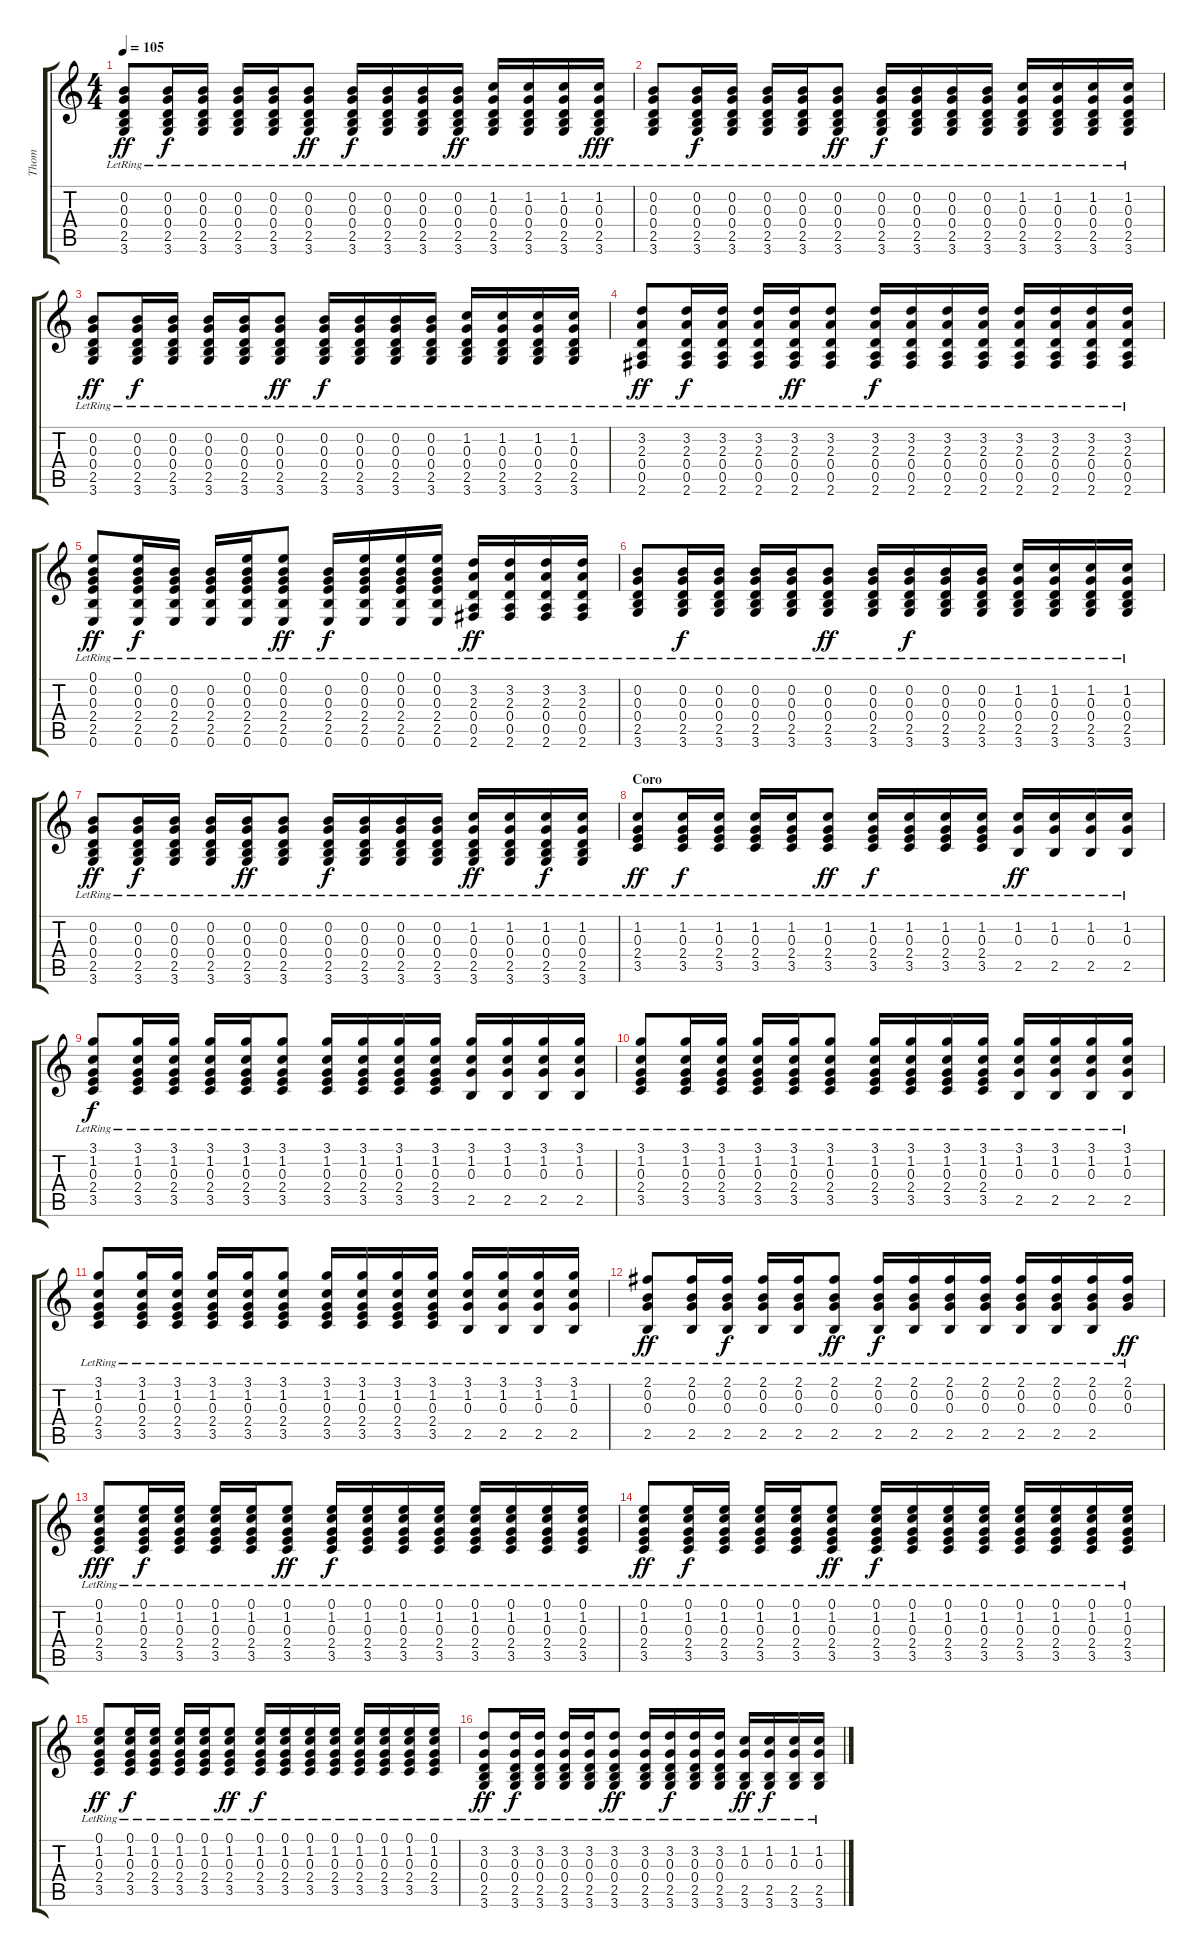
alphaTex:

\track ("Thom" "Thom") {instrument acousticguitarnylon}
\staff {score tabs}
\tuning (E4 B3 G3 D3 A2 E2) {hide}
\ts (4 4)
\tempo 105
\clef g2
\ks c
(0.2{lr} 0.3{lr} 0.4{lr} 2.5{lr} 3.6{lr}).8{dy ff} (0.2{lr} 0.3{lr} 0.4{lr} 2.5{lr} 3.6{lr}).16{dy f} (0.2{lr} 0.3{lr} 0.4{lr} 2.5{lr} 3.6{lr}).16 (0.2{lr} 0.3{lr} 0.4{lr} 2.5{lr} 3.6{lr}).16 (0.2{lr} 0.3{lr} 0.4{lr} 2.5{lr} 3.6{lr}).16 (0.2{lr} 0.3{lr} 0.4{lr} 2.5{lr} 3.6{lr}).8{dy ff} (0.2{lr} 0.3{lr} 0.4{lr} 2.5{lr} 3.6{lr}).16{dy f} (0.2{lr} 0.3{lr} 0.4{lr} 2.5{lr} 3.6{lr}).16 (0.2{lr} 0.3{lr} 0.4{lr} 2.5{lr} 3.6{lr}).16 (0.2{lr} 0.3{lr} 0.4{lr} 2.5{lr} 3.6{lr}).16{dy ff} (1.2{lr} 0.3{lr} 0.4{lr} 2.5{lr} 3.6{lr}).16 (1.2{lr} 0.3{lr} 0.4{lr} 2.5{lr} 3.6{lr}).16 (1.2{lr} 0.3{lr} 0.4{lr} 2.5{lr} 3.6{lr}).16 (1.2{lr} 0.3{lr} 0.4{lr} 2.5{lr} 3.6{lr}).16{dy fff} |
(0.2{lr} 0.3{lr} 0.4{lr} 2.5{lr} 3.6{lr}).8 (0.2{lr} 0.3{lr} 0.4{lr} 2.5{lr} 3.6{lr}).16{dy f} (0.2{lr} 0.3{lr} 0.4{lr} 2.5{lr} 3.6{lr}).16 (0.2{lr} 0.3{lr} 0.4{lr} 2.5{lr} 3.6{lr}).16 (0.2{lr} 0.3{lr} 0.4{lr} 2.5{lr} 3.6{lr}).16 (0.2{lr} 0.3{lr} 0.4{lr} 2.5{lr} 3.6{lr}).8{dy ff} (0.2{lr} 0.3{lr} 0.4{lr} 2.5{lr} 3.6{lr}).16{dy f} (0.2{lr} 0.3{lr} 0.4{lr} 2.5{lr} 3.6{lr}).16 (0.2{lr} 0.3{lr} 0.4{lr} 2.5{lr} 3.6{lr}).16 (0.2{lr} 0.3{lr} 0.4{lr} 2.5{lr} 3.6{lr}).16 (1.2{lr} 0.3{lr} 0.4{lr} 2.5{lr} 3.6{lr}).16 (1.2{lr} 0.3{lr} 0.4{lr} 2.5{lr} 3.6{lr}).16 (1.2{lr} 0.3{lr} 0.4{lr} 2.5{lr} 3.6{lr}).16 (1.2{lr} 0.3{lr} 0.4{lr} 2.5{lr} 3.6{lr}).16 |
(0.2{lr} 0.3{lr} 0.4{lr} 2.5{lr} 3.6{lr}).8{dy ff} (0.2{lr} 0.3{lr} 0.4{lr} 2.5{lr} 3.6{lr}).16{dy f} (0.2{lr} 0.3{lr} 0.4{lr} 2.5{lr} 3.6{lr}).16 (0.2{lr} 0.3{lr} 0.4{lr} 2.5{lr} 3.6{lr}).16 (0.2{lr} 0.3{lr} 0.4{lr} 2.5{lr} 3.6{lr}).16 (0.2{lr} 0.3{lr} 0.4{lr} 2.5{lr} 3.6{lr}).8{dy ff} (0.2{lr} 0.3{lr} 0.4{lr} 2.5{lr} 3.6{lr}).16{dy f} (0.2{lr} 0.3{lr} 0.4{lr} 2.5{lr} 3.6{lr}).16 (0.2{lr} 0.3{lr} 0.4{lr} 2.5{lr} 3.6{lr}).16 (0.2{lr} 0.3{lr} 0.4{lr} 2.5{lr} 3.6{lr}).16 (1.2{lr} 0.3{lr} 0.4{lr} 2.5{lr} 3.6{lr}).16 (1.2{lr} 0.3{lr} 0.4{lr} 2.5{lr} 3.6{lr}).16 (1.2{lr} 0.3{lr} 0.4{lr} 2.5{lr} 3.6{lr}).16 (1.2{lr} 0.3{lr} 0.4{lr} 2.5{lr} 3.6{lr}).16 |
(3.2{lr} 2.3{lr} 0.4{lr} 0.5{lr} 2.6{lr}).8{dy ff} (3.2{lr} 2.3{lr} 0.4{lr} 0.5{lr} 2.6{lr}).16{dy f} (3.2{lr} 2.3{lr} 0.4{lr} 0.5{lr} 2.6{lr}).16 (3.2{lr} 2.3{lr} 0.4{lr} 0.5{lr} 2.6{lr}).16 (3.2{lr} 2.3{lr} 0.4{lr} 0.5{lr} 2.6{lr}).16{dy ff} (3.2{lr} 2.3{lr} 0.4{lr} 0.5{lr} 2.6{lr}).8 (3.2{lr} 2.3{lr} 0.4{lr} 0.5{lr} 2.6{lr}).16{dy f} (3.2{lr} 2.3{lr} 0.4{lr} 0.5{lr} 2.6{lr}).16 (3.2{lr} 2.3{lr} 0.4{lr} 0.5{lr} 2.6{lr}).16 (3.2{lr} 2.3{lr} 0.4{lr} 0.5{lr} 2.6{lr}).16 (3.2{lr} 2.3{lr} 0.4{lr} 0.5{lr} 2.6{lr}).16 (3.2{lr} 2.3{lr} 0.4{lr} 0.5{lr} 2.6{lr}).16 (3.2{lr} 2.3{lr} 0.4{lr} 0.5{lr} 2.6{lr}).16 (3.2{lr} 2.3{lr} 0.4{lr} 0.5{lr} 2.6{lr}).16 |
(0.1{lr} 0.2{lr} 0.3{lr} 2.4{lr} 2.5{lr} 0.6{lr}).8{dy ff} (0.1{lr} 0.2{lr} 0.3{lr} 2.4{lr} 2.5{lr} 0.6{lr}).16{dy f} (0.2{lr} 0.3{lr} 2.4{lr} 2.5{lr} 0.6{lr}).16 (0.2{lr} 0.3{lr} 2.4{lr} 2.5{lr} 0.6{lr}).16 (0.1{lr} 0.2{lr} 0.3{lr} 2.4{lr} 2.5{lr} 0.6{lr}).16 (0.1{lr} 0.2{lr} 0.3{lr} 2.4{lr} 2.5{lr} 0.6{lr}).8{dy ff} (0.2{lr} 0.3{lr} 2.4{lr} 2.5{lr} 0.6{lr}).16{dy f} (0.1{lr} 0.2{lr} 0.3{lr} 2.4{lr} 2.5{lr} 0.6{lr}).16 (0.1{lr} 0.2{lr} 0.3{lr} 2.4{lr} 2.5{lr} 0.6{lr}).16 (0.1{lr} 0.2{lr} 0.3{lr} 2.4{lr} 2.5{lr} 0.6{lr}).16 (3.2{lr} 2.3{lr} 0.4{lr} 0.5{lr} 2.6{lr}).16{dy ff} (3.2{lr} 2.3{lr} 0.4{lr} 0.5{lr} 2.6{lr}).16 (3.2{lr} 2.3{lr} 0.4{lr} 0.5{lr} 2.6{lr}).16 (3.2{lr} 2.3{lr} 0.4{lr} 0.5{lr} 2.6{lr}).16 |
(0.2{lr} 0.3{lr} 0.4{lr} 2.5{lr} 3.6{lr}).8 (0.2{lr} 0.3{lr} 0.4{lr} 2.5{lr} 3.6{lr}).16{dy f} (0.2{lr} 0.3{lr} 0.4{lr} 2.5{lr} 3.6{lr}).16 (0.2{lr} 0.3{lr} 0.4{lr} 2.5{lr} 3.6{lr}).16 (0.2{lr} 0.3{lr} 0.4{lr} 2.5{lr} 3.6{lr}).16 (0.2{lr} 0.3{lr} 0.4{lr} 2.5{lr} 3.6{lr}).8{dy ff} (0.2{lr} 0.3{lr} 0.4{lr} 2.5{lr} 3.6{lr}).16 (0.2{lr} 0.3{lr} 0.4{lr} 2.5{lr} 3.6{lr}).16{dy f} (0.2{lr} 0.3{lr} 0.4{lr} 2.5{lr} 3.6{lr}).16 (0.2{lr} 0.3{lr} 0.4{lr} 2.5{lr} 3.6{lr}).16 (1.2{lr} 0.3{lr} 0.4{lr} 2.5{lr} 3.6{lr}).16 (1.2{lr} 0.3{lr} 0.4{lr} 2.5{lr} 3.6{lr}).16 (1.2{lr} 0.3{lr} 0.4{lr} 2.5{lr} 3.6{lr}).16 (1.2{lr} 0.3{lr} 0.4{lr} 2.5{lr} 3.6{lr}).16 |
(0.2{lr} 0.3{lr} 0.4{lr} 2.5{lr} 3.6{lr}).8{dy ff} (0.2{lr} 0.3{lr} 0.4{lr} 2.5{lr} 3.6{lr}).16{dy f} (0.2{lr} 0.3{lr} 0.4{lr} 2.5{lr} 3.6{lr}).16 (0.2{lr} 0.3{lr} 0.4{lr} 2.5{lr} 3.6{lr}).16 (0.2{lr} 0.3{lr} 0.4{lr} 2.5{lr} 3.6{lr}).16{dy ff} (0.2{lr} 0.3{lr} 0.4{lr} 2.5{lr} 3.6{lr}).8 (0.2{lr} 0.3{lr} 0.4{lr} 2.5{lr} 3.6{lr}).16{dy f} (0.2{lr} 0.3{lr} 0.4{lr} 2.5{lr} 3.6{lr}).16 (0.2{lr} 0.3{lr} 0.4{lr} 2.5{lr} 3.6{lr}).16 (0.2{lr} 0.3{lr} 0.4{lr} 2.5{lr} 3.6{lr}).16 (1.2{lr} 0.3{lr} 0.4{lr} 2.5{lr} 3.6{lr}).16{dy ff} (1.2{lr} 0.3{lr} 0.4{lr} 2.5{lr} 3.6{lr}).16 (1.2{lr} 0.3{lr} 0.4{lr} 2.5{lr} 3.6{lr}).16{dy f} (1.2{lr} 0.3{lr} 0.4{lr} 2.5{lr} 3.6{lr}).16 |
\section ("" "Coro")
(1.2{lr} 0.3{lr} 2.4{lr} 3.5{lr}).8{dy ff} (1.2{lr} 0.3{lr} 2.4{lr} 3.5{lr}).16{dy f} (1.2{lr} 0.3{lr} 2.4{lr} 3.5{lr}).16 (1.2{lr} 0.3{lr} 2.4{lr} 3.5{lr}).16 (1.2{lr} 0.3{lr} 2.4{lr} 3.5{lr}).16 (1.2{lr} 0.3{lr} 2.4{lr} 3.5{lr}).8{dy ff} (1.2{lr} 0.3{lr} 2.4{lr} 3.5{lr}).16{dy f} (1.2{lr} 0.3{lr} 2.4{lr} 3.5{lr}).16 (1.2{lr} 0.3{lr} 2.4{lr} 3.5{lr}).16 (1.2{lr} 0.3{lr} 2.4{lr} 3.5{lr}).16 (1.2{lr} 0.3{lr} 2.5{lr}).16{dy ff} (1.2{lr} 0.3{lr} 2.5{lr}).16 (1.2{lr} 0.3{lr} 2.5{lr}).16 (1.2{lr} 0.3{lr} 2.5{lr}).16 |
(3.1{lr} 1.2{lr} 0.3{lr} 2.4{lr} 3.5{lr}).8{dy f} (3.1{lr} 1.2{lr} 0.3{lr} 2.4{lr} 3.5{lr}).16 (3.1{lr} 1.2{lr} 0.3{lr} 2.4{lr} 3.5{lr}).16 (3.1{lr} 1.2{lr} 0.3{lr} 2.4{lr} 3.5{lr}).16 (3.1{lr} 1.2{lr} 0.3{lr} 2.4{lr} 3.5{lr}).16 (3.1{lr} 1.2{lr} 0.3{lr} 2.4{lr} 3.5{lr}).8 (3.1{lr} 1.2{lr} 0.3{lr} 2.4{lr} 3.5{lr}).16 (3.1{lr} 1.2{lr} 0.3{lr} 2.4{lr} 3.5{lr}).16 (3.1{lr} 1.2{lr} 0.3{lr} 2.4{lr} 3.5{lr}).16 (3.1{lr} 1.2{lr} 0.3{lr} 2.4{lr} 3.5{lr}).16 (3.1{lr} 1.2{lr} 0.3{lr} 2.5{lr}).16 (3.1{lr} 1.2{lr} 0.3{lr} 2.5{lr}).16 (3.1{lr} 1.2{lr} 0.3{lr} 2.5{lr}).16 (3.1{lr} 1.2{lr} 0.3{lr} 2.5{lr}).16 |
(3.1{lr} 1.2{lr} 0.3{lr} 2.4{lr} 3.5{lr}).8 (3.1{lr} 1.2{lr} 0.3{lr} 2.4{lr} 3.5{lr}).16 (3.1{lr} 1.2{lr} 0.3{lr} 2.4{lr} 3.5{lr}).16 (3.1{lr} 1.2{lr} 0.3{lr} 2.4{lr} 3.5{lr}).16 (3.1{lr} 1.2{lr} 0.3{lr} 2.4{lr} 3.5{lr}).16 (3.1{lr} 1.2{lr} 0.3{lr} 2.4{lr} 3.5{lr}).8 (3.1{lr} 1.2{lr} 0.3{lr} 2.4{lr} 3.5{lr}).16 (3.1{lr} 1.2{lr} 0.3{lr} 2.4{lr} 3.5{lr}).16 (3.1{lr} 1.2{lr} 0.3{lr} 2.4{lr} 3.5{lr}).16 (3.1{lr} 1.2{lr} 0.3{lr} 2.4{lr} 3.5{lr}).16 (3.1{lr} 1.2{lr} 0.3{lr} 2.5{lr}).16 (3.1{lr} 1.2{lr} 0.3{lr} 2.5{lr}).16 (3.1{lr} 1.2{lr} 0.3{lr} 2.5{lr}).16 (3.1{lr} 1.2{lr} 0.3{lr} 2.5{lr}).16 |
(3.1{lr} 1.2{lr} 0.3{lr} 2.4{lr} 3.5{lr}).8 (3.1{lr} 1.2{lr} 0.3{lr} 2.4{lr} 3.5{lr}).16 (3.1{lr} 1.2{lr} 0.3{lr} 2.4{lr} 3.5{lr}).16 (3.1{lr} 1.2{lr} 0.3{lr} 2.4{lr} 3.5{lr}).16 (3.1{lr} 1.2{lr} 0.3{lr} 2.4{lr} 3.5{lr}).16 (3.1{lr} 1.2{lr} 0.3{lr} 2.4{lr} 3.5{lr}).8 (3.1{lr} 1.2{lr} 0.3{lr} 2.4{lr} 3.5{lr}).16 (3.1{lr} 1.2{lr} 0.3{lr} 2.4{lr} 3.5{lr}).16 (3.1{lr} 1.2{lr} 0.3{lr} 2.4{lr} 3.5{lr}).16 (3.1{lr} 1.2{lr} 0.3{lr} 2.4{lr} 3.5{lr}).16 (3.1{lr} 1.2{lr} 0.3{lr} 2.5{lr}).16 (3.1{lr} 1.2{lr} 0.3{lr} 2.5{lr}).16 (3.1{lr} 1.2{lr} 0.3{lr} 2.5{lr}).16 (3.1{lr} 1.2{lr} 0.3{lr} 2.5{lr}).16 |
(2.1{lr} 0.2{lr} 0.3{lr} 2.5{lr}).8{dy ff} (2.1{lr} 0.2{lr} 0.3{lr} 2.5{lr}).16 (2.1{lr} 0.2{lr} 0.3{lr} 2.5{lr}).16{dy f} (2.1{lr} 0.2{lr} 0.3{lr} 2.5{lr}).16 (2.1{lr} 0.2{lr} 0.3{lr} 2.5{lr}).16 (2.1{lr} 0.2{lr} 0.3{lr} 2.5{lr}).8{dy ff} (2.1{lr} 0.2{lr} 0.3{lr} 2.5{lr}).16{dy f} (2.1{lr} 0.2{lr} 0.3{lr} 2.5{lr}).16 (2.1{lr} 0.2{lr} 0.3{lr} 2.5{lr}).16 (2.1{lr} 0.2{lr} 0.3{lr} 2.5{lr}).16 (2.1{lr} 0.2{lr} 0.3{lr} 2.5{lr}).16 (2.1{lr} 0.2{lr} 0.3{lr} 2.5{lr}).16 (2.1{lr} 0.2{lr} 0.3{lr} 2.5{lr}).16 (2.1{lr} 0.2{lr} 0.3{lr}).16{dy ff} |
(0.1{lr} 1.2{lr} 0.3{lr} 2.4{lr} 3.5{lr}).8{dy fff} (0.1{lr} 1.2{lr} 0.3{lr} 2.4{lr} 3.5{lr}).16{dy f} (0.1{lr} 1.2{lr} 0.3{lr} 2.4{lr} 3.5{lr}).16 (0.1{lr} 1.2{lr} 0.3{lr} 2.4{lr} 3.5{lr}).16 (0.1{lr} 1.2{lr} 0.3{lr} 2.4{lr} 3.5{lr}).16 (0.1{lr} 1.2{lr} 0.3{lr} 2.4{lr} 3.5{lr}).8{dy ff} (0.1{lr} 1.2{lr} 0.3{lr} 2.4{lr} 3.5{lr}).16{dy f} (0.1{lr} 1.2{lr} 0.3{lr} 2.4{lr} 3.5{lr}).16 (0.1{lr} 1.2{lr} 0.3{lr} 2.4{lr} 3.5{lr}).16 (0.1{lr} 1.2{lr} 0.3{lr} 2.4{lr} 3.5{lr}).16 (0.1{lr} 1.2{lr} 0.3{lr} 2.4{lr} 3.5{lr}).16 (0.1{lr} 1.2{lr} 0.3{lr} 2.4{lr} 3.5{lr}).16 (0.1{lr} 1.2{lr} 0.3{lr} 2.4{lr} 3.5{lr}).16 (0.1{lr} 1.2{lr} 0.3{lr} 2.4{lr} 3.5{lr}).16 |
(0.1{lr} 1.2{lr} 0.3{lr} 2.4{lr} 3.5{lr}).8{dy ff} (0.1{lr} 1.2{lr} 0.3{lr} 2.4{lr} 3.5{lr}).16{dy f} (0.1{lr} 1.2{lr} 0.3{lr} 2.4{lr} 3.5{lr}).16 (0.1{lr} 1.2{lr} 0.3{lr} 2.4{lr} 3.5{lr}).16 (0.1{lr} 1.2{lr} 0.3{lr} 2.4{lr} 3.5{lr}).16 (0.1{lr} 1.2{lr} 0.3{lr} 2.4{lr} 3.5{lr}).8{dy ff} (0.1{lr} 1.2{lr} 0.3{lr} 2.4{lr} 3.5{lr}).16{dy f} (0.1{lr} 1.2{lr} 0.3{lr} 2.4{lr} 3.5{lr}).16 (0.1{lr} 1.2{lr} 0.3{lr} 2.4{lr} 3.5{lr}).16 (0.1{lr} 1.2{lr} 0.3{lr} 2.4{lr} 3.5{lr}).16 (0.1{lr} 1.2{lr} 0.3{lr} 2.4{lr} 3.5{lr}).16 (0.1{lr} 1.2{lr} 0.3{lr} 2.4{lr} 3.5{lr}).16 (0.1{lr} 1.2{lr} 0.3{lr} 2.4{lr} 3.5{lr}).16 (0.1{lr} 1.2{lr} 0.3{lr} 2.4{lr} 3.5{lr}).16 |
(0.1{lr} 1.2{lr} 0.3{lr} 2.4{lr} 3.5{lr}).8{dy ff} (0.1{lr} 1.2{lr} 0.3{lr} 2.4{lr} 3.5{lr}).16{dy f} (0.1{lr} 1.2{lr} 0.3{lr} 2.4{lr} 3.5{lr}).16 (0.1{lr} 1.2{lr} 0.3{lr} 2.4{lr} 3.5{lr}).16 (0.1{lr} 1.2{lr} 0.3{lr} 2.4{lr} 3.5{lr}).16 (0.1{lr} 1.2{lr} 0.3{lr} 2.4{lr} 3.5{lr}).8{dy ff} (0.1{lr} 1.2{lr} 0.3{lr} 2.4{lr} 3.5{lr}).16{dy f} (0.1{lr} 1.2{lr} 0.3{lr} 2.4{lr} 3.5{lr}).16 (0.1{lr} 1.2{lr} 0.3{lr} 2.4{lr} 3.5{lr}).16 (0.1{lr} 1.2{lr} 0.3{lr} 2.4{lr} 3.5{lr}).16 (0.1{lr} 1.2{lr} 0.3{lr} 2.4{lr} 3.5{lr}).16 (0.1{lr} 1.2{lr} 0.3{lr} 2.4{lr} 3.5{lr}).16 (0.1{lr} 1.2{lr} 0.3{lr} 2.4{lr} 3.5{lr}).16 (0.1{lr} 1.2{lr} 0.3{lr} 2.4{lr} 3.5{lr}).16 |
(3.2{lr} 0.3{lr} 0.4{lr} 2.5{lr} 3.6{lr}).8{dy ff} (3.2{lr} 0.3{lr} 0.4{lr} 2.5{lr} 3.6{lr}).16{dy f} (3.2{lr} 0.3{lr} 0.4{lr} 2.5{lr} 3.6{lr}).16 (3.2{lr} 0.3{lr} 0.4{lr} 2.5{lr} 3.6{lr}).16 (3.2{lr} 0.3{lr} 0.4{lr} 2.5{lr} 3.6{lr}).16 (3.2{lr} 0.3{lr} 0.4{lr} 2.5{lr} 3.6{lr}).8{dy ff} (3.2{lr} 0.3{lr} 0.4{lr} 2.5{lr} 3.6{lr}).16 (3.2{lr} 0.3{lr} 0.4{lr} 2.5{lr} 3.6{lr}).16{dy f} (3.2{lr} 0.3{lr} 0.4{lr} 2.5{lr} 3.6{lr}).16 (3.2{lr} 0.3{lr} 0.4{lr} 2.5{lr} 3.6{lr}).16 (1.2{lr} 0.3{lr} 2.5{lr} 3.6{lr}).16{dy ff} (1.2{lr} 0.3{lr} 2.5{lr} 3.6{lr}).16{dy f} (1.2{lr} 0.3{lr} 2.5{lr} 3.6{lr}).16 (1.2{lr} 0.3{lr} 2.5{lr} 3.6{lr}).16
